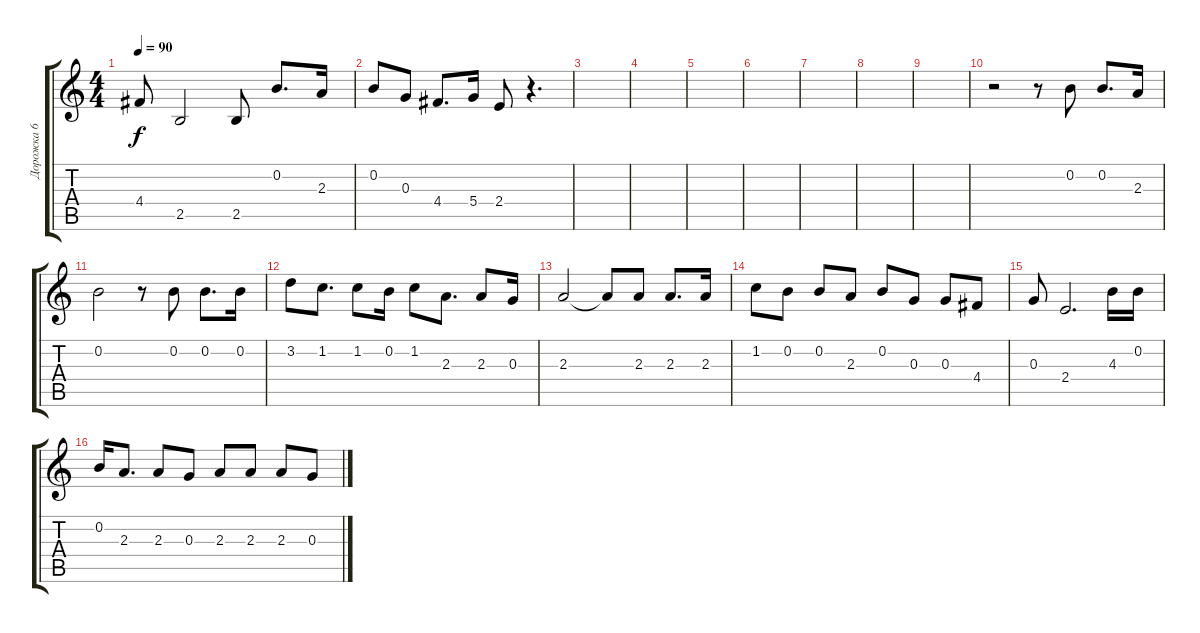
\track ("Дорожка 6" "Дорожка 6") {instrument acousticguitarnylon}
\staff {score tabs}
\tuning (E4 B3 G3 D3 A2 E2) {hide}
\ts (4 4)
\tempo 90
\clef g2
\ks aminor
4.4.8{dy f} 2.5.2 2.5.8 0.2.8{d} 2.3.16 |
0.2.8 0.3.8 4.4.8{d} 5.4.16 2.4.8 r.4{d} |
|
|
|
|
|
|
|
r.2 r.8 0.2.8 0.2.8{d} 2.3.16 |
0.2.2 r.8 0.2.8 0.2.8{d} 0.2.16 |
3.2.8 1.2.8{d} 1.2.8 0.2.16 1.2.8 2.3.8{d} 2.3.8 0.3.16 |
2.3.2 2.3{t}.8 2.3.8 2.3.8{d} 2.3.16 |
1.2.8 0.2.8 0.2.8 2.3.8 0.2.8 0.3.8 0.3.8 4.4.8 |
0.3.8 2.4.2{d} 4.3.16 0.2.16 |
0.2.16 2.3.8{d} 2.3.8 0.3.8 2.3.8 2.3.8 2.3.8 0.3.8
